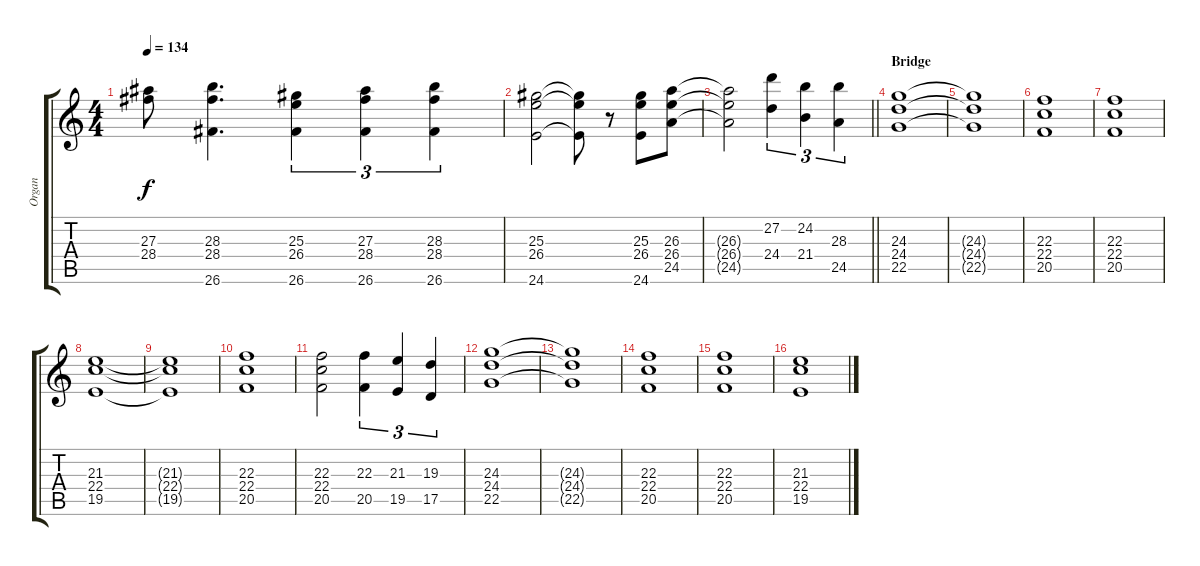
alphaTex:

\track ("Organ" "Organ") {instrument rockorgan}
\staff {score tabs}
\tuning (E4 B3 G3 D3 A2 E2) {hide}
\ts (4 4)
\tempo 134
\clef g2
\ks c
(27.3{t} 28.4{t}).8{dy f} (28.3 28.4 26.6).4{d} (25.3 26.4 26.6).4{tu (3 2)} (27.3 28.4 26.6).4{tu (3 2)} (28.3 28.4 26.6).4{tu (3 2)} |
(25.3 26.4 24.6).2 (25.3{t} 26.4{t} 24.6{t}).8 r.8 (25.3 26.4 24.6).8 (26.3 26.4 24.5).8 |
\barLineRight lightlight
(26.3{t} 26.4{t} 24.5{t}).2 (27.2 24.4).4{tu (3 2)} (24.2 21.4).4{tu (3 2)} (28.3 24.5).4{tu (3 2)} |
\section ("" "Bridge")
(24.3 24.4 22.5).1 |
(24.3{t} 24.4{t} 22.5{t}).1 |
(22.3 22.4 20.5).1 |
(22.3 22.4 20.5).1 |
(21.3 22.4 19.5).1 |
(21.3{t} 22.4{t} 19.5{t}).1 |
(22.3 22.4 20.5).1 |
(22.3 22.4 20.5).2 (22.3 20.5).4{tu (3 2)} (21.3 19.5).4{tu (3 2)} (19.3 17.5).4{tu (3 2)} |
(24.3 24.4 22.5).1 |
(24.3{t} 24.4{t} 22.5{t}).1 |
(22.3 22.4 20.5).1 |
(22.3 22.4 20.5).1 |
(21.3 22.4 19.5).1
